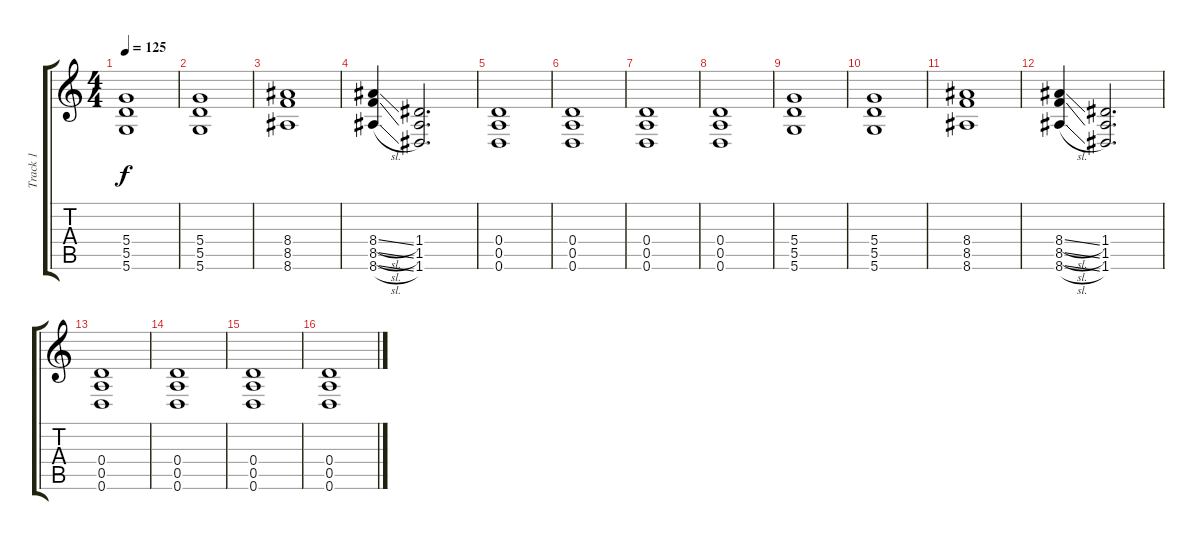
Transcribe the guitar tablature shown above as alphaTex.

\track ("Track 1" "Track 1") {instrument distortionguitar}
\staff {score tabs}
\tuning (E4 B3 G3 D3 A2 D2) {hide}
\ts (4 4)
\tempo 125
\clef g2
\ks c
(5.4 5.5 5.6).1{dy f} |
(5.4 5.5 5.6).1 |
(8.4 8.5 8.6).1 |
(8.4{sl} 8.5{sl} 8.6{sl}).4 (1.4 1.5 1.6).2{d} |
(0.4 0.5 0.6).1 |
(0.4 0.5 0.6).1 |
(0.4 0.5 0.6).1 |
(0.4 0.5 0.6).1 |
(5.4 5.5 5.6).1 |
(5.4 5.5 5.6).1 |
(8.4 8.5 8.6).1 |
(8.4{sl} 8.5{sl} 8.6{sl}).4 (1.4 1.5 1.6).2{d} |
(0.4 0.5 0.6).1 |
(0.4 0.5 0.6).1 |
(0.4 0.5 0.6).1 |
(0.4 0.5 0.6).1
